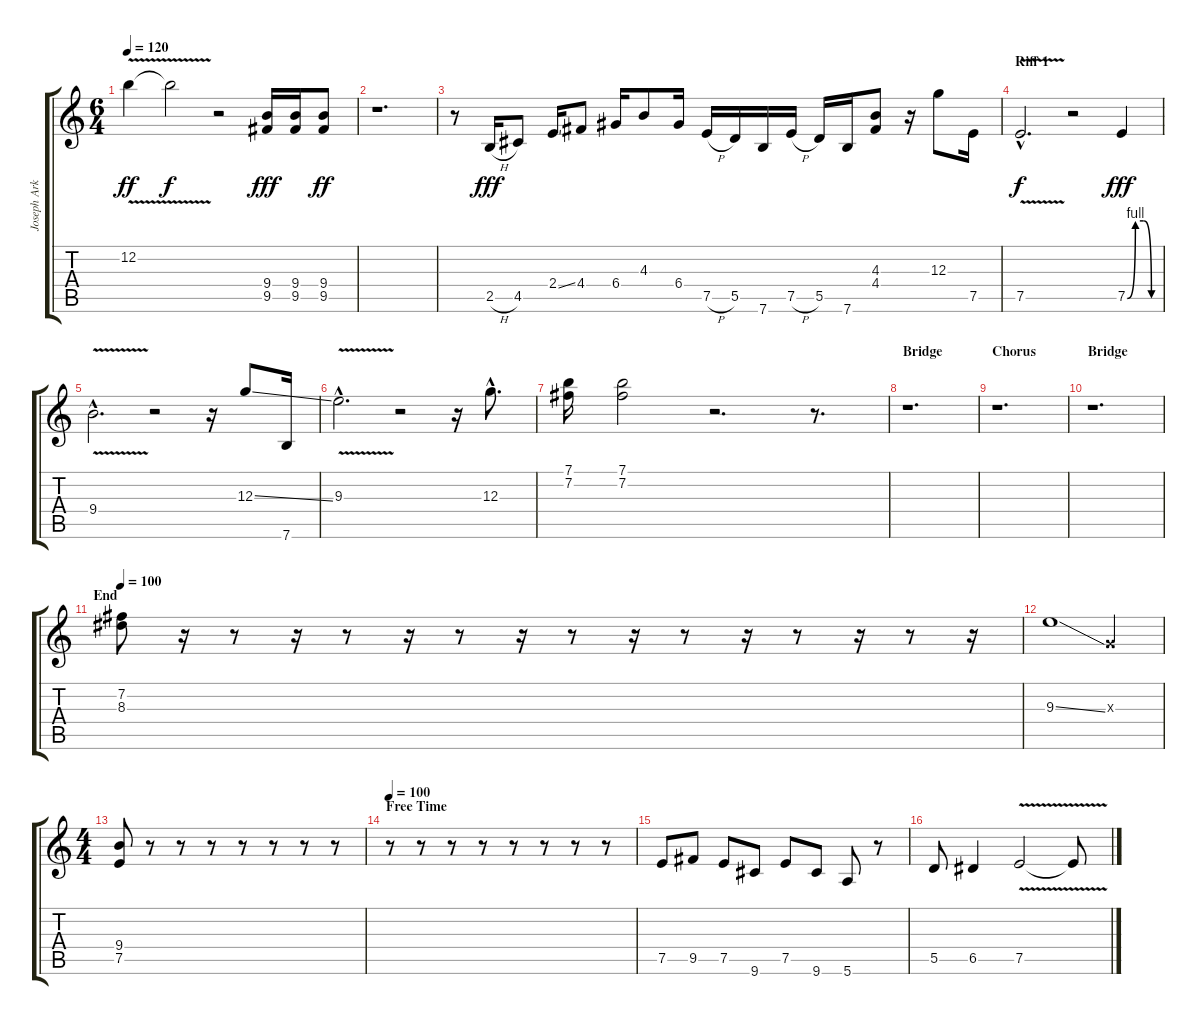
\track ("Joseph Arkansas" "Joseph Ark") {instrument overdrivenguitar}
\staff {score tabs}
\tuning (E4 B3 G3 D3 A2 E2) {hide}
\ts (6 4)
\tempo 120
\clef g2
\ks c
12.2{v}.4{dy ff} 12.2{t}.2{dy f} r.2 (9.4 9.5).16{dy fff} (9.4 9.5).16 (9.4 9.5).8{dy ff} |
r.1{d} |
r.8 2.5{h}.16{dy fff} 4.5.8 2.4{ss}.16 4.4.8 6.4.16 4.3.8 6.4.16 7.5{h}.16 5.5.16 7.6.16 7.5{h}.16 5.5.16 7.6.16 (4.3 4.4).8 r.16 12.3.8 7.5.16 |
\section ("" "Riff 1")
7.5{v hac}.2{d dy f} r.2 7.5{be (custom 0 0 15 4 30 4 45 0 60 0)}.4{dy fff} |
9.4{v hac}.2{d} r.2 r.16 12.3{ss}.8 7.6.16 |
9.3{v hac}.2{d} r.2 r.16 12.3{hac}.8{d} |
(7.1 7.2).16 (7.1 7.2).2 r.2{d} r.8{d} |
\section ("" "Bridge")
r.1{d} |
\section ("" "Chorus")
r.1{d} |
\section ("" "Bridge ")
r.1{d} |
\section ("" "End")
\tempo 100
(7.2 8.3).8 r.16 r.8 r.16 r.8 r.16 r.8 r.16 r.8 r.16 r.8 r.16 r.8 r.16 r.8 r.16 |
9.3{ss}.1 0.3{x}.2 |
\ts (4 4)
(9.4 7.5).8 r.8 r.8 r.8 r.8 r.8 r.8 r.8 |
\section ("" "Free Time ")
\tempo 100
r.8 r.8 r.8 r.8 r.8 r.8 r.8 r.8 |
7.5.8 9.5.8 7.5.8 9.6.8 7.5.8 9.6.8 5.6.8 r.8 |
5.5.8 6.5.4 7.5{v}.2 7.5{t}.8
